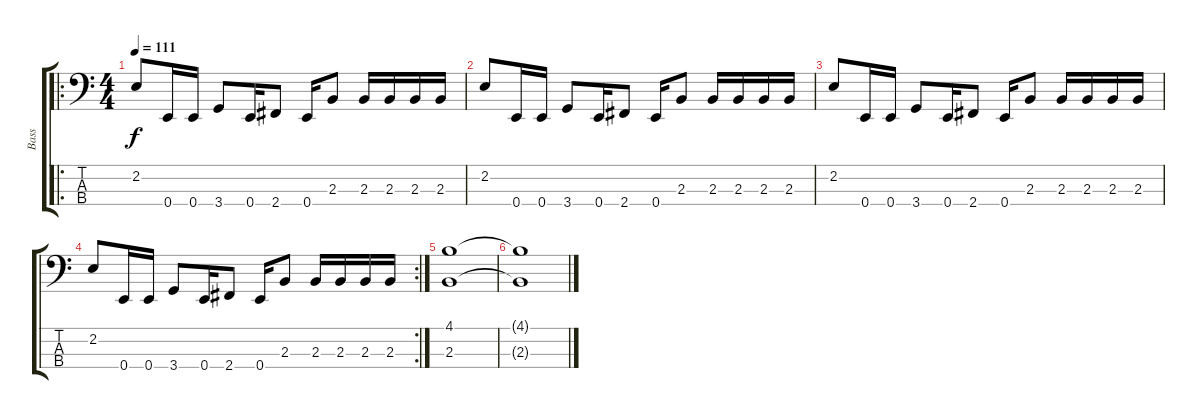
\track ("Bass" "Bass") {instrument electricbassfinger}
\staff {score tabs}
\tuning (G2 D2 A1 E1) {hide}
\ro
\ts (4 4)
\tempo 111
\clef f4
\ks c
2.2.8{dy f} 0.4.16 0.4.16 3.4.8 0.4.16 2.4.8 0.4.16 2.3.8 2.3.16 2.3.16 2.3.16 2.3.16 |
2.2.8 0.4.16 0.4.16 3.4.8 0.4.16 2.4.8 0.4.16 2.3.8 2.3.16 2.3.16 2.3.16 2.3.16 |
2.2.8 0.4.16 0.4.16 3.4.8 0.4.16 2.4.8 0.4.16 2.3.8 2.3.16 2.3.16 2.3.16 2.3.16 |
\rc 2
2.2.8 0.4.16 0.4.16 3.4.8 0.4.16 2.4.8 0.4.16 2.3.8 2.3.16 2.3.16 2.3.16 2.3.16 |
(4.1 2.3).1 |
(4.1{t} 2.3{t}).1
